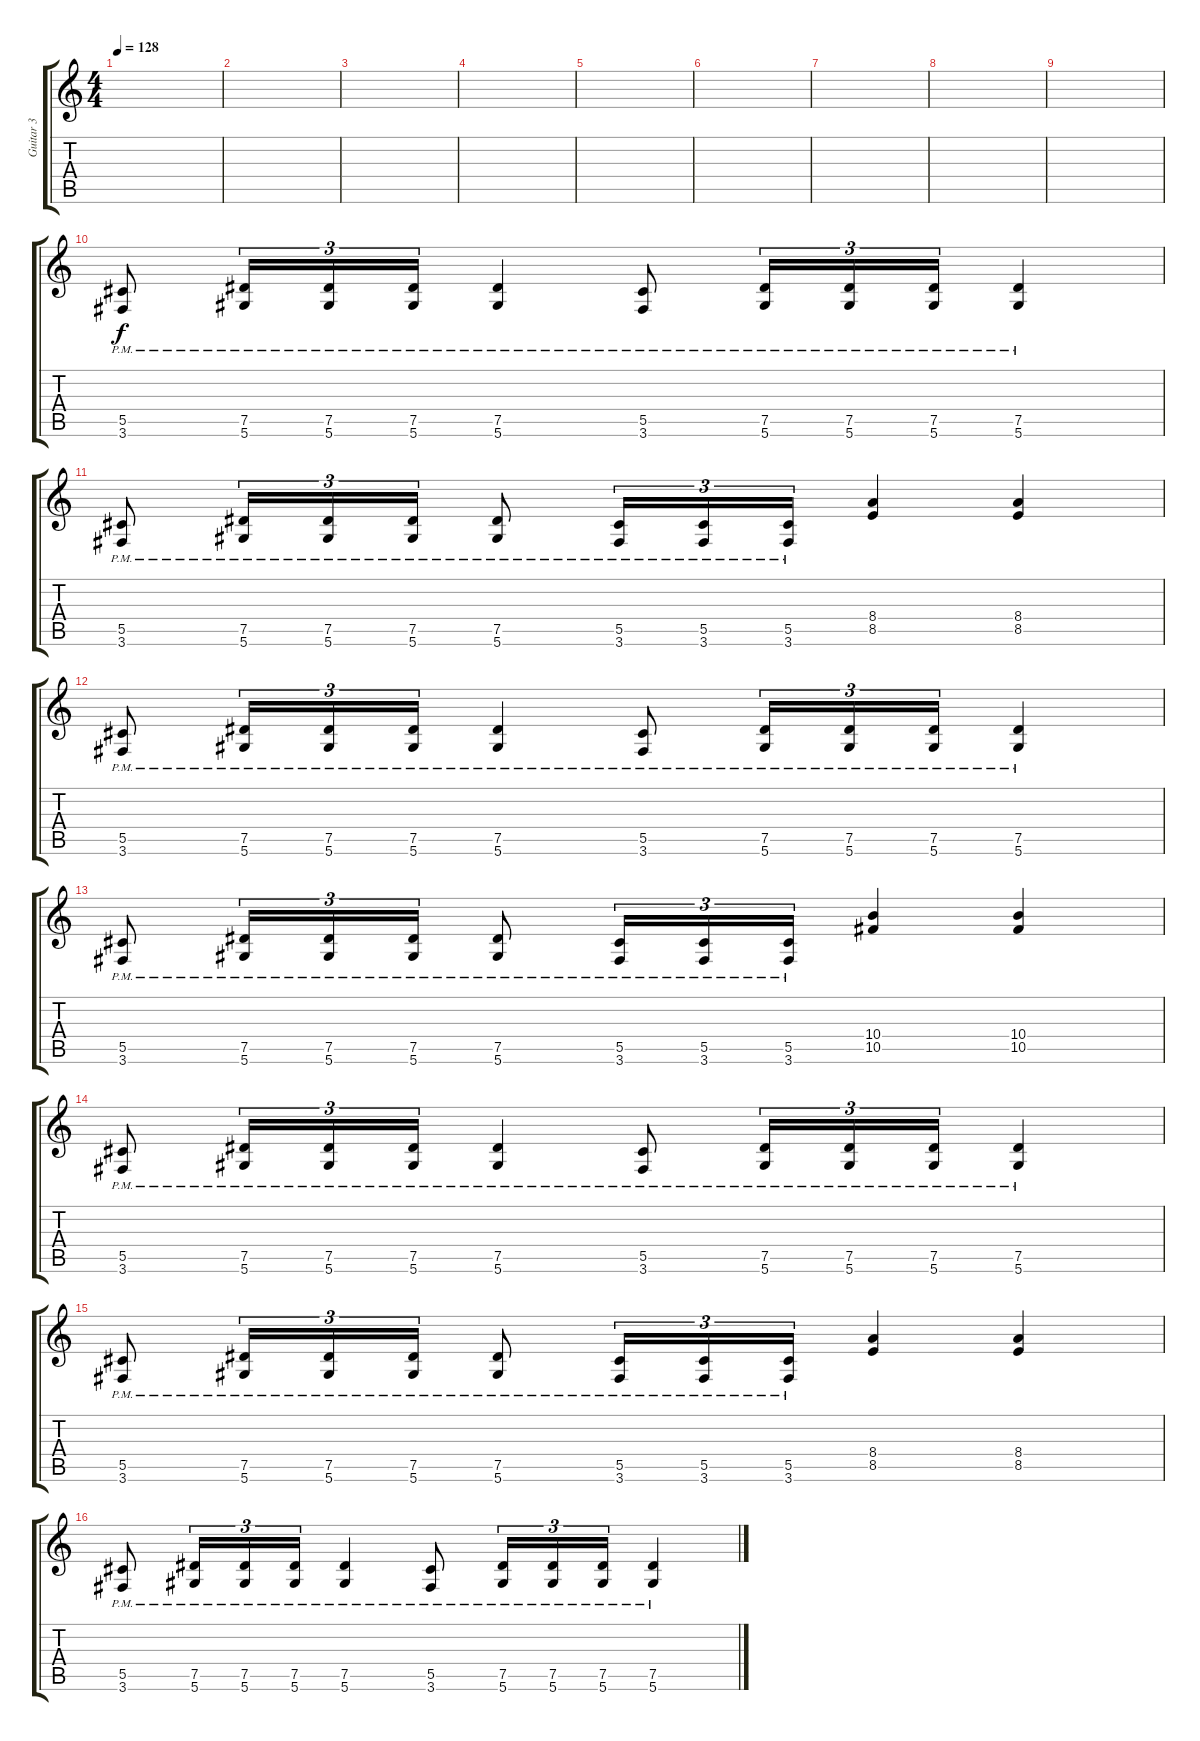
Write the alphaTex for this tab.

\track ("Guitar 3" "Guitar 3") {instrument overdrivenguitar}
\staff {score tabs}
\tuning (Eb4 Bb3 Gb3 Db3 Ab2 Eb2) {hide}
\ts (4 4)
\tempo 128
\clef g2
\ks c
|
|
|
|
|
|
|
|
|
(5.5{pm} 3.6{pm}).8{volume 10 balance 14 instrument overdrivenguitar} (7.5{pm} 5.6{pm}).16{tu (3 2)} (7.5{pm} 5.6{pm}).16{tu (3 2)} (7.5{pm} 5.6{pm}).16{tu (3 2)} (7.5{pm} 5.6{pm}).4 (5.5{pm} 3.6{pm}).8 (7.5{pm} 5.6{pm}).16{tu (3 2)} (7.5{pm} 5.6{pm}).16{tu (3 2)} (7.5{pm} 5.6{pm}).16{tu (3 2)} (7.5{pm} 5.6{pm}).4 |
(5.5{pm} 3.6{pm}).8 (7.5{pm} 5.6{pm}).16{tu (3 2)} (7.5{pm} 5.6{pm}).16{tu (3 2)} (7.5{pm} 5.6{pm}).16{tu (3 2)} (7.5{pm} 5.6{pm}).8 (5.5{pm} 3.6{pm}).16{tu (3 2)} (5.5{pm} 3.6{pm}).16{tu (3 2)} (5.5{pm} 3.6{pm}).16{tu (3 2)} (8.4 8.5).4 (8.4 8.5).4 |
(5.5{pm} 3.6{pm}).8 (7.5{pm} 5.6{pm}).16{tu (3 2)} (7.5{pm} 5.6{pm}).16{tu (3 2)} (7.5{pm} 5.6{pm}).16{tu (3 2)} (7.5{pm} 5.6{pm}).4 (5.5{pm} 3.6{pm}).8 (7.5{pm} 5.6{pm}).16{tu (3 2)} (7.5{pm} 5.6{pm}).16{tu (3 2)} (7.5{pm} 5.6{pm}).16{tu (3 2)} (7.5{pm} 5.6{pm}).4 |
(5.5{pm} 3.6{pm}).8 (7.5{pm} 5.6{pm}).16{tu (3 2)} (7.5{pm} 5.6{pm}).16{tu (3 2)} (7.5{pm} 5.6{pm}).16{tu (3 2)} (7.5{pm} 5.6{pm}).8 (5.5{pm} 3.6{pm}).16{tu (3 2)} (5.5{pm} 3.6{pm}).16{tu (3 2)} (5.5{pm} 3.6{pm}).16{tu (3 2)} (10.4 10.5).4 (10.4 10.5).4 |
(5.5{pm} 3.6{pm}).8 (7.5{pm} 5.6{pm}).16{tu (3 2)} (7.5{pm} 5.6{pm}).16{tu (3 2)} (7.5{pm} 5.6{pm}).16{tu (3 2)} (7.5{pm} 5.6{pm}).4 (5.5{pm} 3.6{pm}).8 (7.5{pm} 5.6{pm}).16{tu (3 2)} (7.5{pm} 5.6{pm}).16{tu (3 2)} (7.5{pm} 5.6{pm}).16{tu (3 2)} (7.5{pm} 5.6{pm}).4 |
(5.5{pm} 3.6{pm}).8 (7.5{pm} 5.6{pm}).16{tu (3 2)} (7.5{pm} 5.6{pm}).16{tu (3 2)} (7.5{pm} 5.6{pm}).16{tu (3 2)} (7.5{pm} 5.6{pm}).8 (5.5{pm} 3.6{pm}).16{tu (3 2)} (5.5{pm} 3.6{pm}).16{tu (3 2)} (5.5{pm} 3.6{pm}).16{tu (3 2)} (8.4 8.5).4 (8.4 8.5).4 |
(5.5{pm} 3.6{pm}).8 (7.5{pm} 5.6{pm}).16{tu (3 2)} (7.5{pm} 5.6{pm}).16{tu (3 2)} (7.5{pm} 5.6{pm}).16{tu (3 2)} (7.5{pm} 5.6{pm}).4 (5.5{pm} 3.6{pm}).8 (7.5{pm} 5.6{pm}).16{tu (3 2)} (7.5{pm} 5.6{pm}).16{tu (3 2)} (7.5{pm} 5.6{pm}).16{tu (3 2)} (7.5{pm} 5.6{pm}).4
